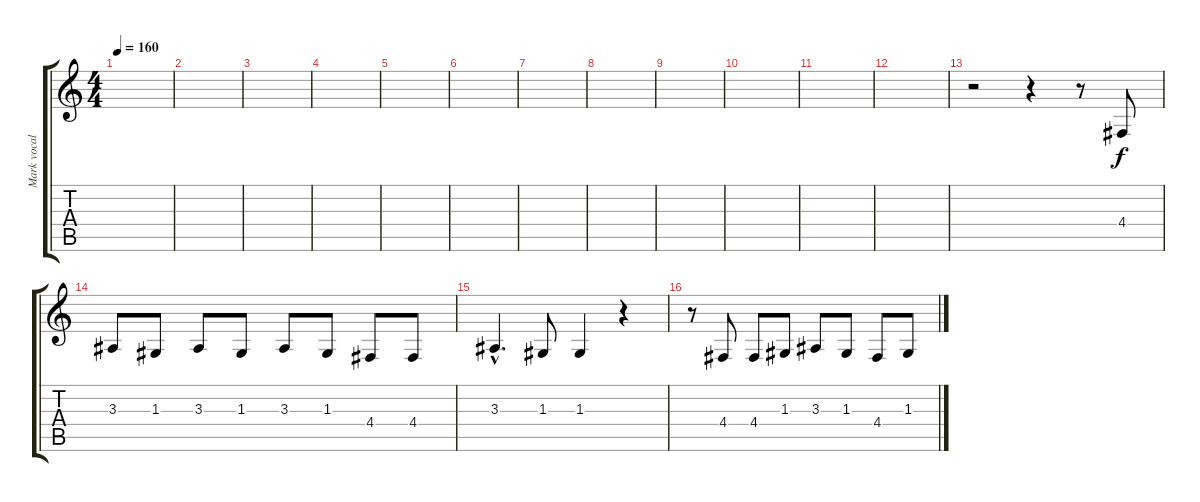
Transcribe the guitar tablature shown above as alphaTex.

\track ("Mark vocals" "Mark vocal") {instrument lead8bassandlead}
\staff {score tabs}
\tuning (E4 B3 G3 D3 A2 E2) {hide}
\ts (4 4)
\tempo 160
\clef g2
\ks c
|
|
|
|
|
|
|
|
|
|
|
|
r.2 r.4 r.8 4.4.8 |
3.3.8 1.3.8 3.3.8 1.3.8 3.3.8 1.3.8 4.4.8 4.4.8 |
3.3{hac}.4{d} 1.3.8 1.3.4 r.4 |
r.8 4.4.8 4.4.8 1.3.8 3.3.8 1.3.8 4.4.8 1.3.8
